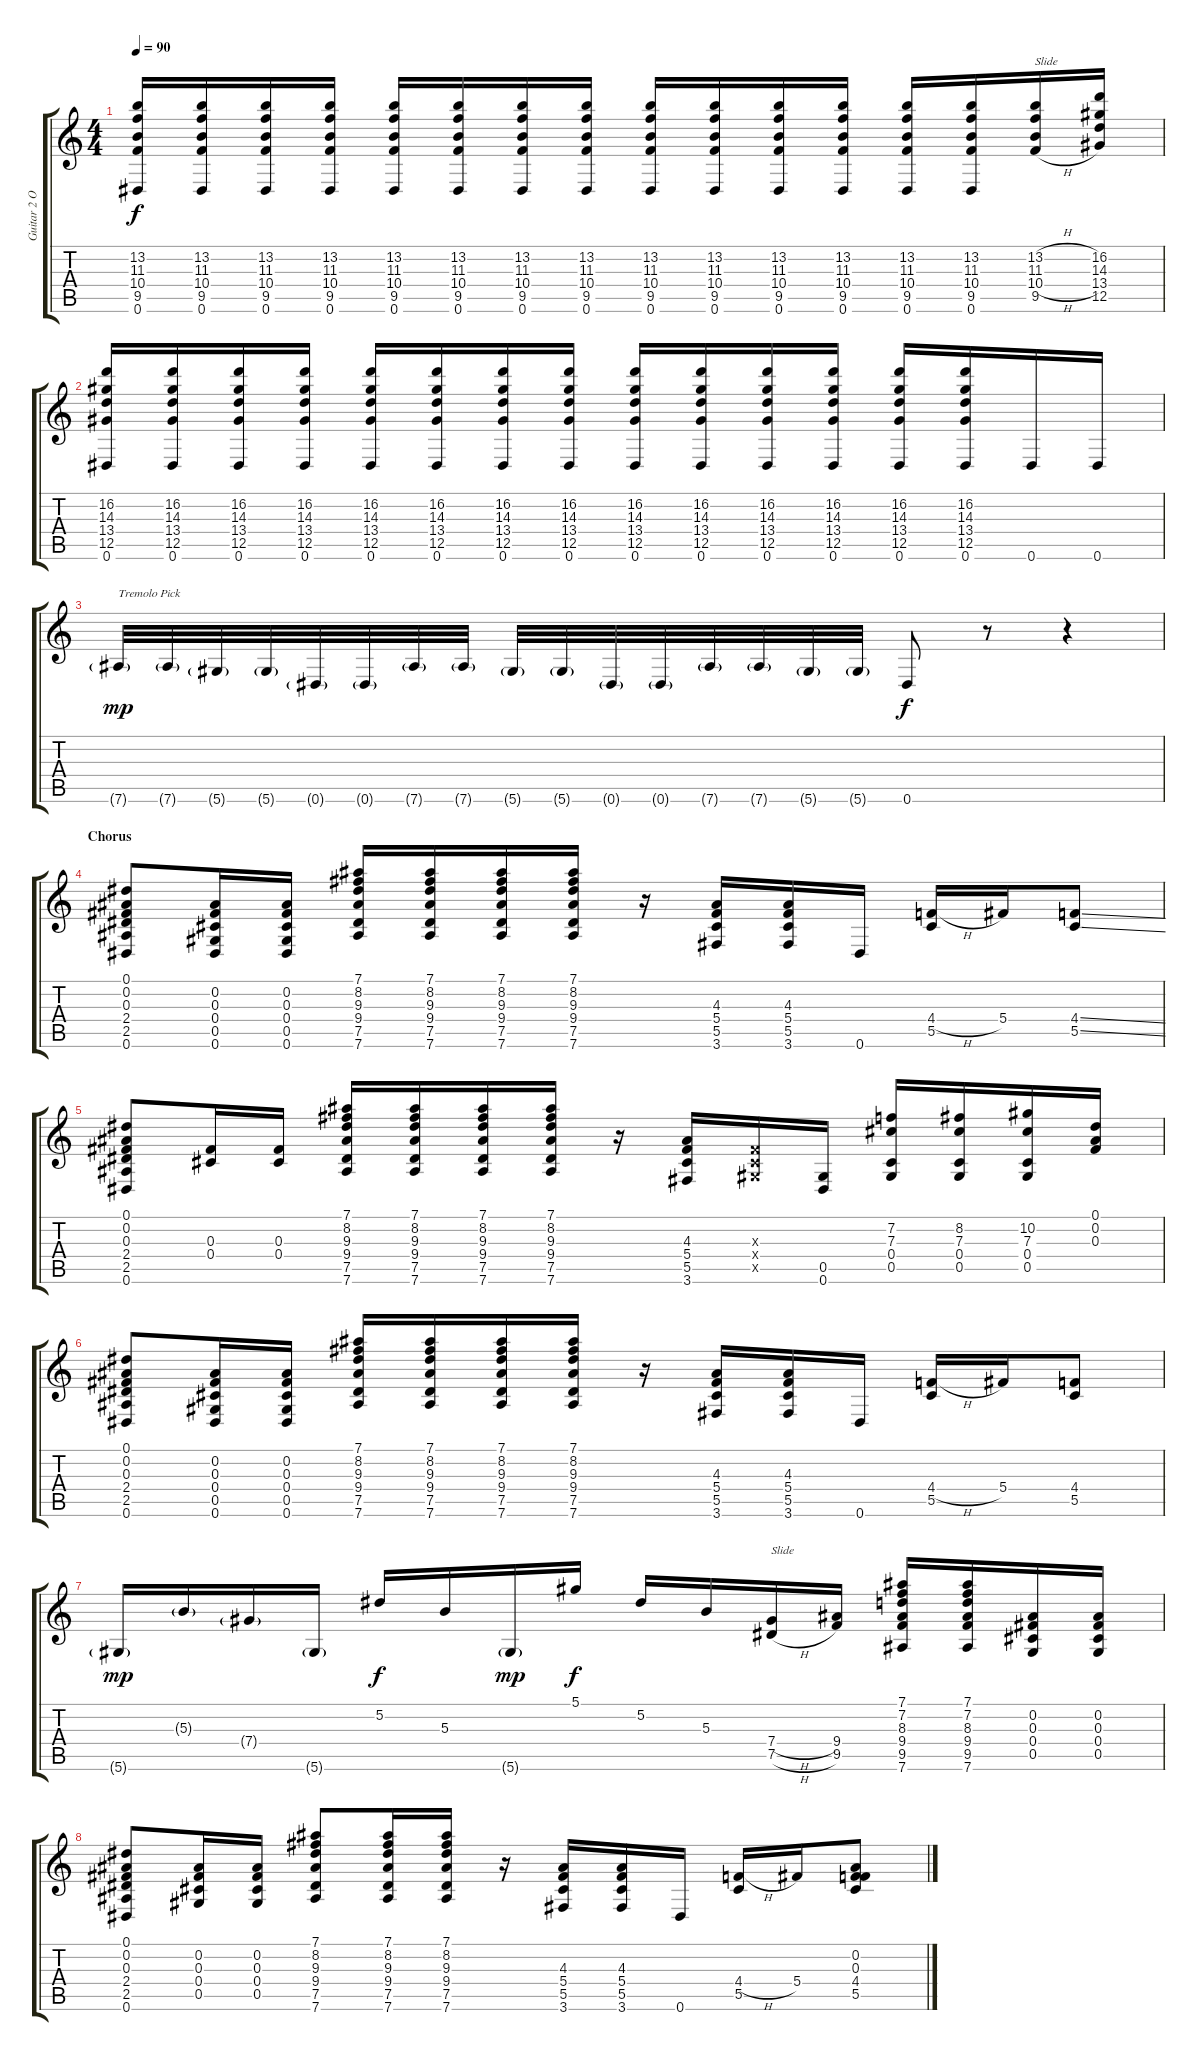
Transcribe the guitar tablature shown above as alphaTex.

\track ("Guitar 2 Overdub" "Guitar 2 O") {instrument overdrivenguitar}
\staff {score tabs}
\tuning (Eb4 Bb3 Gb3 Db3 Ab2 Eb2) {hide}
\ts (4 4)
\tempo 90
\clef g2
\ks c
(13.2 11.3 10.4 9.5 0.6).16{dy f} (13.2 11.3 10.4 9.5 0.6).16 (13.2 11.3 10.4 9.5 0.6).16 (13.2 11.3 10.4 9.5 0.6).16 (13.2 11.3 10.4 9.5 0.6).16 (13.2 11.3 10.4 9.5 0.6).16 (13.2 11.3 10.4 9.5 0.6).16 (13.2 11.3 10.4 9.5 0.6).16 (13.2 11.3 10.4 9.5 0.6).16 (13.2 11.3 10.4 9.5 0.6).16 (13.2 11.3 10.4 9.5 0.6).16 (13.2 11.3 10.4 9.5 0.6).16 (13.2 11.3 10.4 9.5 0.6).16 (13.2 11.3 10.4 9.5 0.6).16 (13.2{h} 11.3{h} 10.4{h} 9.5{h}).16{txt "Slide"} (16.2 14.3 13.4 12.5).16 |
(16.2 14.3 13.4 12.5 0.6).16 (16.2 14.3 13.4 12.5 0.6).16 (16.2 14.3 13.4 12.5 0.6).16 (16.2 14.3 13.4 12.5 0.6).16 (16.2 14.3 13.4 12.5 0.6).16 (16.2 14.3 13.4 12.5 0.6).16 (16.2 14.3 13.4 12.5 0.6).16 (16.2 14.3 13.4 12.5 0.6).16 (16.2 14.3 13.4 12.5 0.6).16 (16.2 14.3 13.4 12.5 0.6).16 (16.2 14.3 13.4 12.5 0.6).16 (16.2 14.3 13.4 12.5 0.6).16 (16.2 14.3 13.4 12.5 0.6).16 (16.2 14.3 13.4 12.5 0.6).16 0.6.16 0.6.16 |
7.6{g}.32{txt "Tremolo Pick" dy mp} 7.6{g}.32 5.6{g}.32 5.6{g}.32 0.6{g}.32 0.6{g}.32 7.6{g}.32 7.6{g}.32 5.6{g}.32 5.6{g}.32 0.6{g}.32 0.6{g}.32 7.6{g}.32 7.6{g}.32 5.6{g}.32 5.6{g}.32 0.6.8{dy f} r.8 r.4 |
\section ("" "Chorus")
(0.1 0.2 0.3 2.4 2.5 0.6).8 (0.2 0.3 0.4 0.5 0.6).16 (0.2 0.3 0.4 0.5 0.6).16 (7.1 8.2 9.3 9.4 7.5 7.6).16 (7.1 8.2 9.3 9.4 7.5 7.6).16 (7.1 8.2 9.3 9.4 7.5 7.6).16 (7.1 8.2 9.3 9.4 7.5 7.6).16 r.16 (4.3 5.4 5.5 3.6).16 (4.3 5.4 5.5 3.6).16 0.6.16 (4.4{h} 5.5).16 5.4.16 (4.4{ss} 5.5{ss}).8 |
(0.1 0.2 0.3 2.4 2.5 0.6).8 (0.3 0.4).16 (0.3 0.4).16 (7.1 8.2 9.3 9.4 7.5 7.6).16 (7.1 8.2 9.3 9.4 7.5 7.6).16 (7.1 8.2 9.3 9.4 7.5 7.6).16 (7.1 8.2 9.3 9.4 7.5 7.6).16 r.16 (4.3 5.4 5.5 3.6).16 (0.3{x} 0.4{x} 0.5{x}).16 (0.5 0.6).16 (7.2 7.3 0.4 0.5).16 (8.2 7.3 0.4 0.5).16 (10.2 7.3 0.4 0.5).16 (0.1 0.2 0.3).16 |
(0.1 0.2 0.3 2.4 2.5 0.6).8 (0.2 0.3 0.4 0.5 0.6).16 (0.2 0.3 0.4 0.5 0.6).16 (7.1 8.2 9.3 9.4 7.5 7.6).16 (7.1 8.2 9.3 9.4 7.5 7.6).16 (7.1 8.2 9.3 9.4 7.5 7.6).16 (7.1 8.2 9.3 9.4 7.5 7.6).16 r.16 (4.3 5.4 5.5 3.6).16 (4.3 5.4 5.5 3.6).16 0.6.16 (4.4{h} 5.5).16 5.4.16 (4.4 5.5).8 |
5.6{g}.16{dy mp} 5.3{g}.16 7.4{g}.16 5.6{g}.16 5.2.16{dy f} 5.3.16 5.6{g}.16{dy mp} 5.1.16{dy f} 5.2.16 5.3.16 (7.4{h} 7.5{h}).16{txt "Slide"} (9.4 9.5).16 (7.1 7.2 8.3 9.4 9.5 7.6).16 (7.1 7.2 8.3 9.4 9.5 7.6).16 (0.2 0.3 0.4 0.5).16 (0.2 0.3 0.4 0.5).16 |
(0.1 0.2 0.3 2.4 2.5 0.6).8 (0.2 0.3 0.4 0.5).16 (0.2 0.3 0.4 0.5).16 (7.1 8.2 9.3 9.4 7.5 7.6).8 (7.1 8.2 9.3 9.4 7.5 7.6).16 (7.1 8.2 9.3 9.4 7.5 7.6).16 r.16 (4.3 5.4 5.5 3.6).16 (4.3 5.4 5.5 3.6).16 0.6.16 (4.4{h} 5.5).16 5.4.16 (0.2 0.3 4.4 5.5).8
